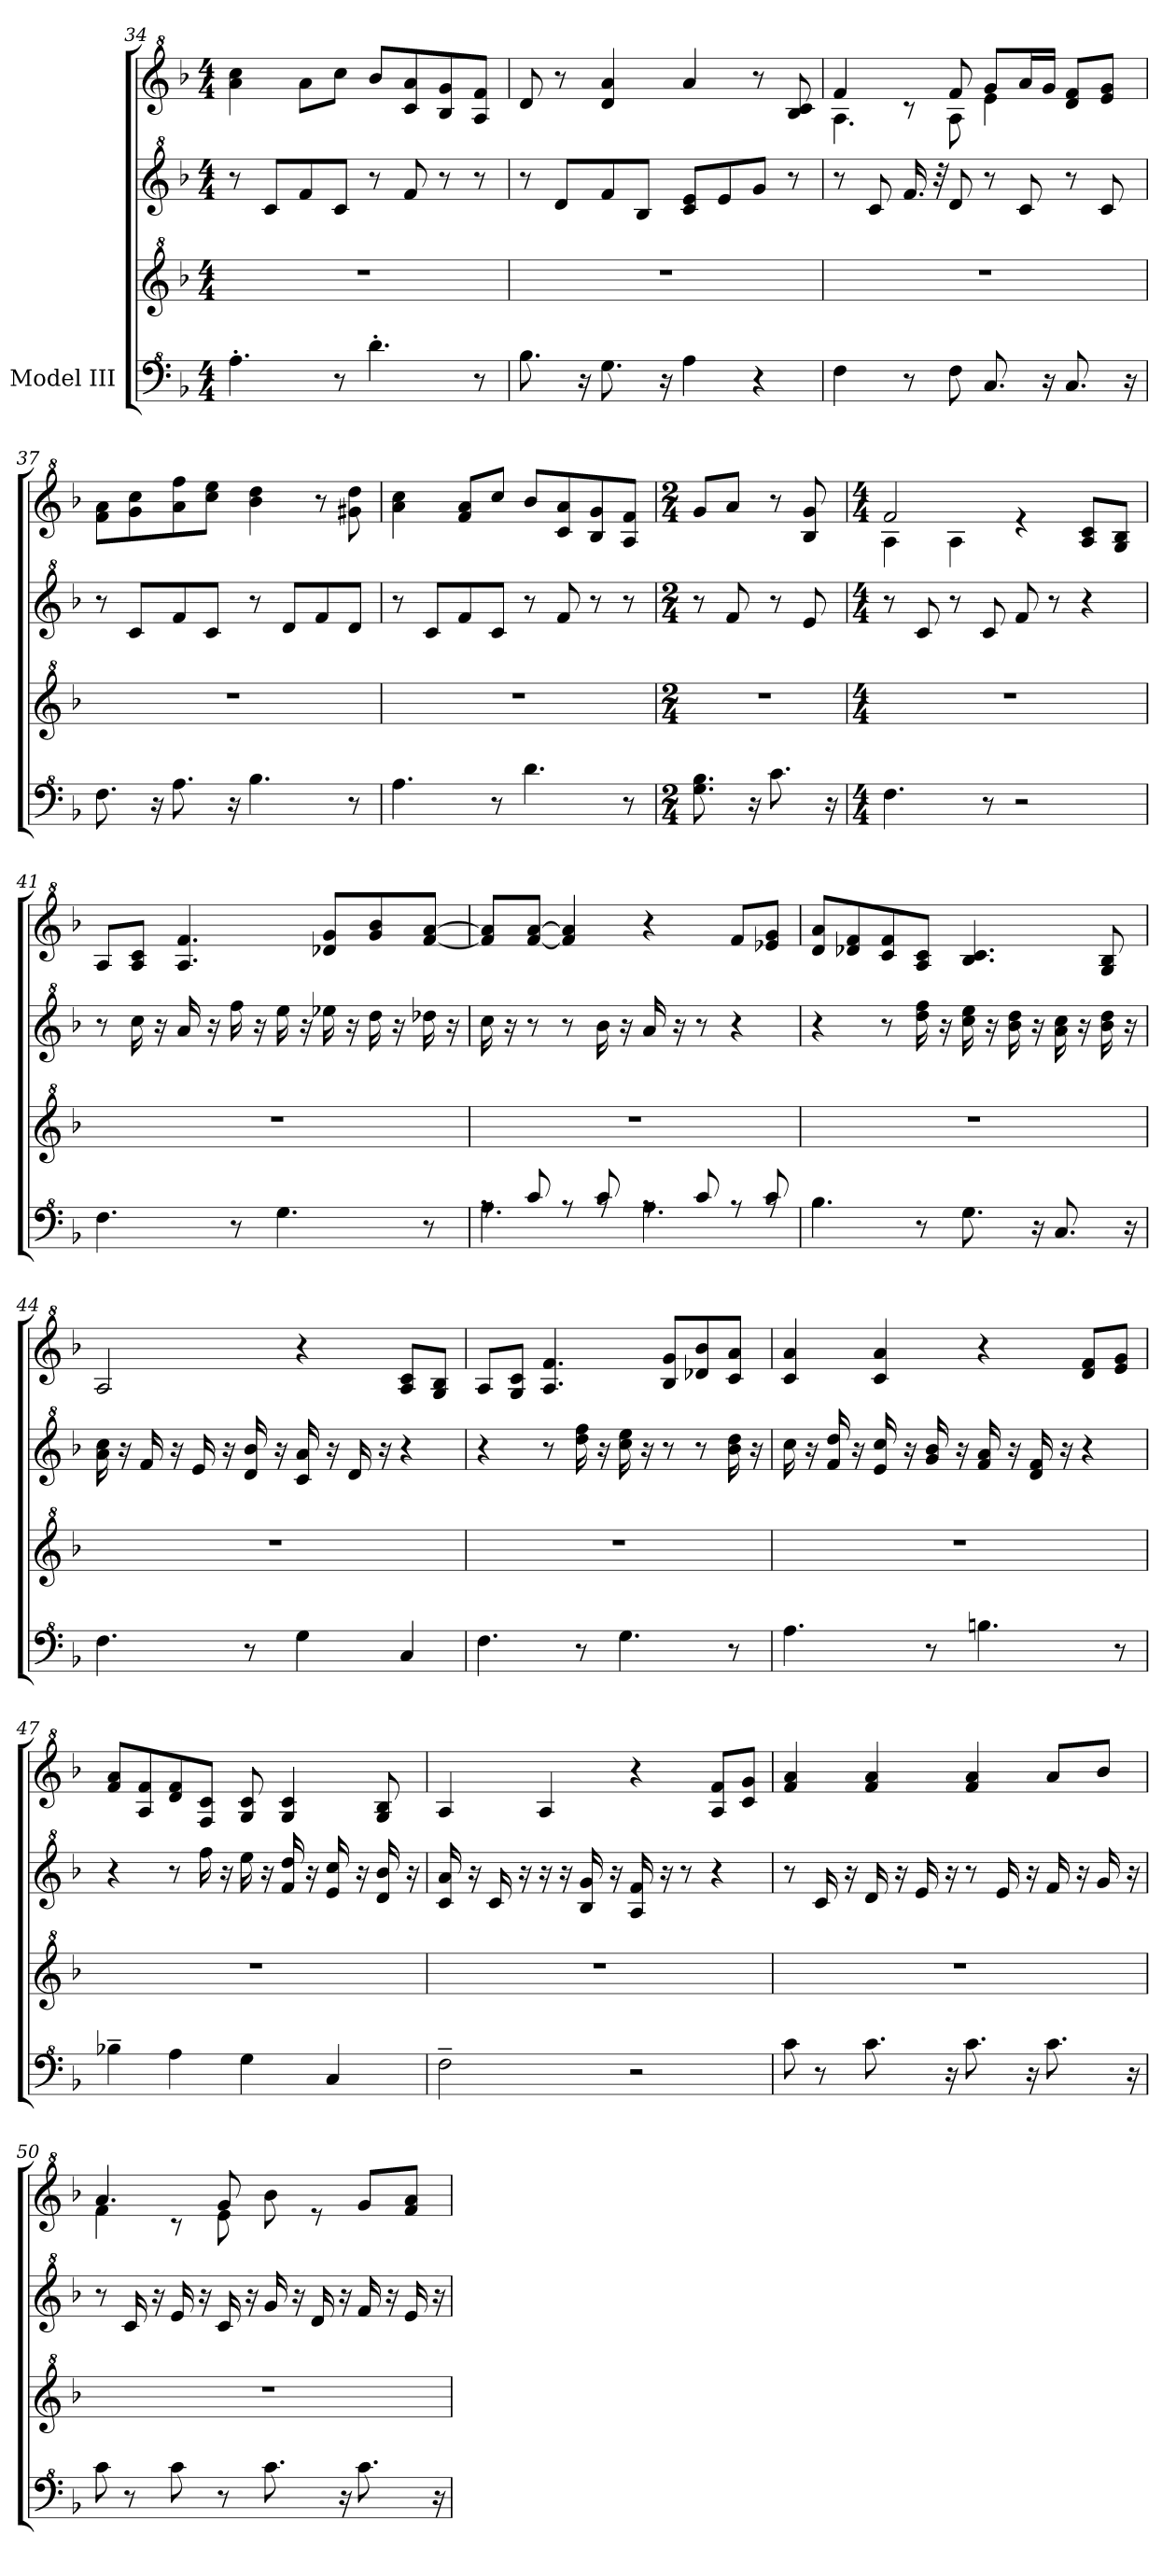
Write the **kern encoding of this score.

**kern	**kern	**kern	**kern
*part1	*part1	*part1	*part1
*staff4	*staff3	*staff2	*staff1
*I"Model III	*	*	*
*clefF^4	*clefG^2	*clefG^2	*clefG^2
*k[b-]	*k[b-]	*k[b-]	*k[b-]
*M4/4	*M4/4	*M4/4	*M4/4
=34	=34	=34	=34
4.a'\	1r	8r	4aa\ 4ccc\
.	.	8cc/L	.
.	.	8ff/	8aa\L
8r	.	8cc/J	8ccc\J
4.dd'\	.	8r	8bb-/L
.	.	8ff/	8cc/ 8aa/
.	.	8r	8b-/ 8gg/
8r	.	8r	8a/ 8ff/J
!!LO:LB:g=z
=35	=35	=35	=35
8.b-\	1r	8r	8dd/
.	.	8dd/L	8r
16r	.	.	.
8.g\	.	8ff/	4dd/ 4aa/
.	.	8b-/J	.
16r	.	.	.
4a\	.	8cc/ 8ee/L	4aa/
.	.	8ee/	.
4r	.	8gg/J	8r
.	.	8r	8b-/ 8cc/
=36	=36	=36	=36
*	*	*	*^
4f\	1r	8r	4ff/	4.a\
.	.	8cc/	.	.
8r	.	16.ff/	8rcc	.
.	.	32r	.	.
8f\	.	8dd/	8ff/	8a\
8.c/	.	8r	8gg/L	4ee\
.	.	8cc/	16aa/L	.
16r	.	.	16gg/JJ	.
8.c/	.	8r	8dd/ 8ff/L	4ryy
.	.	8cc/	8ee/ 8gg/J	.
16r	.	.	.	.
*	*	*	*v	*v
=37	=37	=37	=37
8.f\	1r	8r	8ff\ 8aa\L
.	.	8cc/L	8gg\ 8ccc\
16r	.	.	.
8.a\	.	8ff/	8aa\ 8fff\
.	.	8cc/J	8ccc\ 8eee\J
16r	.	.	.
4.b-\	.	8r	4bb-\ 4ddd\
.	.	8dd/L	.
.	.	8ff/	8r
8r	.	8dd/J	8gg#X\ 8ddd\
=38	=38	=38	=38
4.a\	1r	8r	4aa\ 4ccc\
.	.	8cc/L	.
.	.	8ff/	8ff/ 8aa/L
8r	.	8cc/J	8ccc/J
4.dd\	.	8r	8bb-/L
.	.	8ff/	8cc/ 8aa/
.	.	8r	8b-/ 8gg/
8r	.	8r	8a/ 8ff/J
!!LO:PB:g=z
=39	=39	=39	=39
*M2/4	*M2/4	*M2/4	*M2/4
8.g\ 8.b-\	2r	8r	8gg/L
.	.	8ff/	8aa/J
16r	.	.	.
8.cc\	.	8r	8r
.	.	8ee/	8b-/ 8gg/
16r	.	.	.
=40	=40	=40	=40
*M4/4	*M4/4	*M4/4	*M4/4
*	*	*	*^
4.f\	1r	8r	2ff/	4a\
.	.	8cc/	.	.
.	.	8r	.	4a\
8r	.	8cc/	.	.
2r	.	8ff/	4ree	2ryy
.	.	8r	.	.
.	.	4r	8a/ 8cc/L	.
.	.	.	8g/ 8b-/J	.
*	*	*	*v	*v
=41	=41	=41	=41
4.f\	1r	8r	8a/L
.	.	16ccc\	8a/ 8cc/J
.	.	16r	.
.	.	16aa/	4.a/ 4.ff/
.	.	16r	.
8r	.	16fff\	.
.	.	16r	.
4.g\	.	16eee\	.
.	.	16r	.
.	.	16eee-X\	8dd-X/ 8gg/L
.	.	16r	.
.	.	16ddd\	8gg/ 8bb-/
.	.	16r	.
8r	.	16ddd-X\	[8ff/ [8aa/J
.	.	16r	.
!!LO:LB:g=z
=42	=42	=42	=42
*^	*	*	*
8ra	4.a\	1r	16ccc\	8ff/] 8aa/]L
.	.	.	16r	.
8cc/	.	.	8r	[8ff/ [8aa/J
8ra	.	.	8r	4ff/] 4aa/]
8cc/	8ra	.	16bb-\	.
.	.	.	16r	.
8ra	4.a\	.	16aa/	4r
.	.	.	16r	.
8cc/	.	.	8r	.
8ra	.	.	4r	8ff/L
8cc/	8ra	.	.	8ee-X/ 8gg/J
*v	*v	*	*	*
=43	=43	=43	=43
4.b-\	1r	4r	8dd/ 8aa/L
.	.	.	8dd-X/ 8ff/
.	.	8r	8cc/ 8ff/
8r	.	16ddd\ 16fff\	8a/ 8cc/J
.	.	16r	.
8.g\	.	16ccc\ 16eee\	4.b-/ 4.cc/
.	.	16r	.
.	.	16bb-\ 16ddd\	.
16r	.	16r	.
8.c/	.	16aa\ 16ccc\	.
.	.	16r	.
.	.	16bb-\ 16ddd\	8g/ 8b-/
16r	.	16r	.
=44	=44	=44	=44
4.f\	1r	16aa\ 16ccc\	2a/
.	.	16r	.
.	.	16ff/	.
.	.	16r	.
.	.	16ee/	.
.	.	16r	.
8r	.	16dd/ 16bb-/	.
.	.	16r	.
4g\	.	16cc/ 16aa/	4r
.	.	16r	.
.	.	16dd/	.
.	.	16r	.
4c/	.	4r	8a/ 8cc/L
.	.	.	8g/ 8b-/J
!!LO:LB:g=z
=45	=45	=45	=45
4.f\	1r	4r	8a/L
.	.	.	8g/ 8cc/J
.	.	8r	4.a/ 4.ff/
8r	.	16ddd\ 16fff\	.
.	.	16r	.
4.g\	.	16ccc\ 16eee\	.
.	.	16r	.
.	.	8r	8b-/ 8gg/L
.	.	8r	8dd-X/ 8bb-/
8r	.	16bb-\ 16ddd\	8cc/ 8aa/J
.	.	16r	.
=46	=46	=46	=46
4.a\	1r	16ccc\	4cc/ 4aa/
.	.	16r	.
.	.	16ff/ 16ddd/	.
.	.	16r	.
.	.	16ee/ 16ccc/	4cc/ 4aa/
.	.	16r	.
8r	.	16gg/ 16bb-/	.
.	.	16r	.
4.bn\	.	16ff/ 16aa/	4r
.	.	16r	.
.	.	16dd/ 16ff/	.
.	.	16r	.
.	.	4r	8dd/ 8ff/L
8r	.	.	8ee/ 8gg/J
=47	=47	=47	=47
4b-X~\	1r	4r	8ff/ 8aa/L
.	.	.	8a/ 8ff/
4a\	.	8r	8dd/ 8ff/
.	.	16fff\	8f/ 8cc/J
.	.	16r	.
4g\	.	16eee\	8g/ 8cc/
.	.	16r	.
.	.	16ff/ 16ddd/	4g/ 4cc/
.	.	16r	.
4c/	.	16ee/ 16ccc/	.
.	.	16r	.
.	.	16dd/ 16bb-/	8g/ 8b-/
.	.	16r	.
!!LO:PB:g=z
=48	=48	=48	=48
2f~\	1r	16cc/ 16aa/	4a/
.	.	16r	.
.	.	16cc/	.
.	.	16r	.
.	.	16r	4a/
.	.	16r	.
.	.	16b-/ 16gg/	.
.	.	16r	.
2r	.	16a/ 16ff/	4r
.	.	16r	.
.	.	8r	.
.	.	4r	8a/ 8ff/L
.	.	.	8cc/ 8gg/J
=49	=49	=49	=49
8cc\	1r	8r	4ff/ 4aa/
8r	.	16cc/	.
.	.	16r	.
8.cc\	.	16dd/	4ff/ 4aa/
.	.	16r	.
.	.	16ee/	.
16r	.	16r	.
8.cc\	.	8r	4ff/ 4aa/
.	.	16ee/	.
16r	.	16r	.
8.cc\	.	16ff/	8aa/L
.	.	16r	.
.	.	16gg/	8bb-/J
16r	.	16r	.
!!LO:LB:g=z
=50	=50	=50	=50
*	*	*	*^
8cc\	1r	8r	4.aa/	4ff\
8r	.	16cc/	.	.
.	.	16r	.	.
8cc\	.	16ee/	.	8r
.	.	16r	.	.
8r	.	16cc/	8gg/	8ee\
.	.	16r	.	.
8.cc\	.	16gg/	8bb-\	2ryy
.	.	16r	.	.
.	.	16dd/	8ree	.
16r	.	16r	.	.
8.cc\	.	16ff/	8gg/L	.
.	.	16r	.	.
.	.	16ee/	8ff/ 8aa/J	.
16r	.	16r	.	.
*	*	*	*v	*v
=	=	=	=
*-	*-	*-	*-
